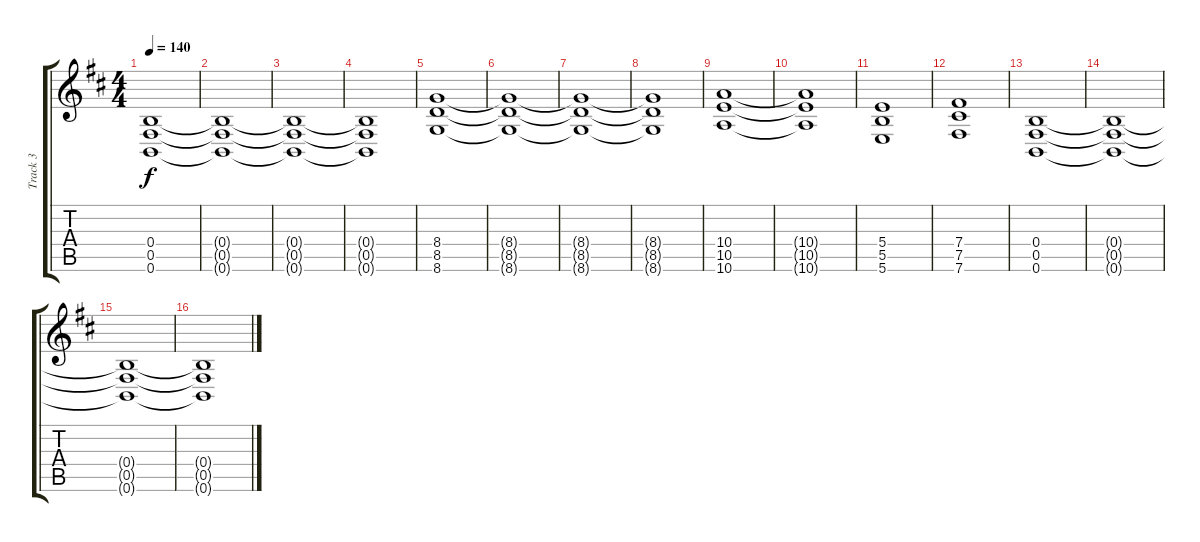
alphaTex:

\track ("Track 3" "Track 3") {instrument distortionguitar}
\staff {score tabs}
\tuning (Db4 Ab3 E3 B2 Gb2 B1) {hide}
\ts (4 4)
\tempo 140
\clef g2
\ks bminor
(0.4 0.5 0.6).1{dy f instrument distortionguitar} |
(0.4{t} 0.5{t} 0.6{t}).1 |
(0.4{t} 0.5{t} 0.6{t}).1 |
(0.4{t} 0.5{t} 0.6{t}).1 |
(8.4 8.5 8.6).1 |
(8.4{t} 8.5{t} 8.6{t}).1 |
(8.4{t} 8.5{t} 8.6{t}).1 |
(8.4{t} 8.5{t} 8.6{t}).1 |
(10.4 10.5 10.6).1 |
(10.4{t} 10.5{t} 10.6{t}).1 |
(5.4 5.5 5.6).1 |
(7.4 7.5 7.6).1 |
(0.4 0.5 0.6).1 |
(0.4{t} 0.5{t} 0.6{t}).1 |
(0.4{t} 0.5{t} 0.6{t}).1 |
(0.4{t} 0.5{t} 0.6{t}).1
